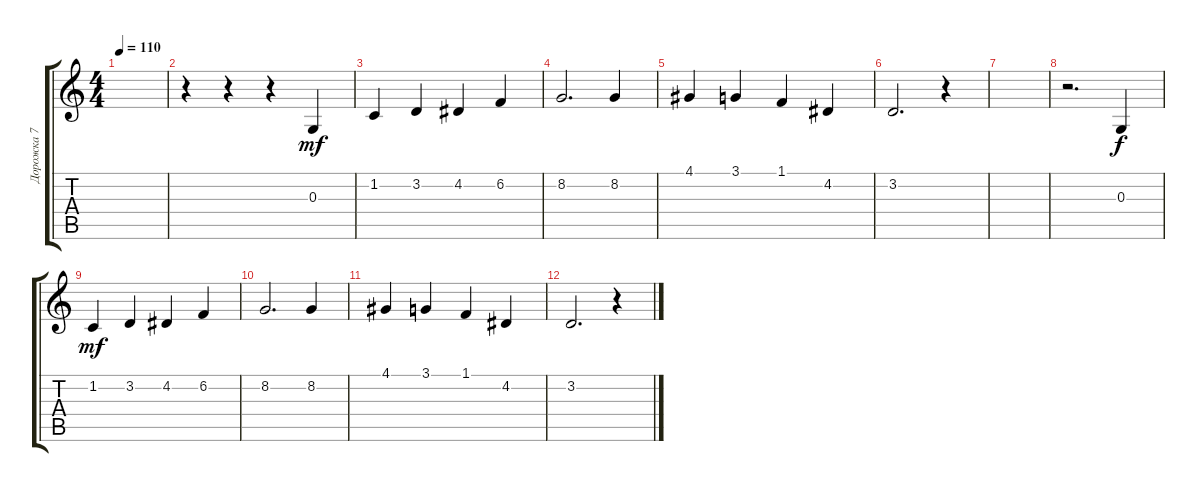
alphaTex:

\track ("Дорожка 7" "Дорожка 7") {instrument tangoaccordion}
\staff {score tabs}
\tuning (E4 B3 G3 D3 A2 E2) {hide}
\ts (4 4)
\tempo 110
\clef g2
\ks c
|
r.4 r.4 r.4 0.3.4{dy mf instrument tangoaccordion} |
1.2.4 3.2.4 4.2.4 6.2.4 |
8.2.2{d} 8.2.4 |
4.1.4 3.1.4 1.1.4 4.2.4 |
3.2.2{d} r.4 |
|
r.2{d} 0.3.4{dy f} |
1.2.4{dy mf} 3.2.4 4.2.4 6.2.4 |
8.2.2{d} 8.2.4 |
4.1.4 3.1.4 1.1.4 4.2.4 |
3.2.2{d} r.4
